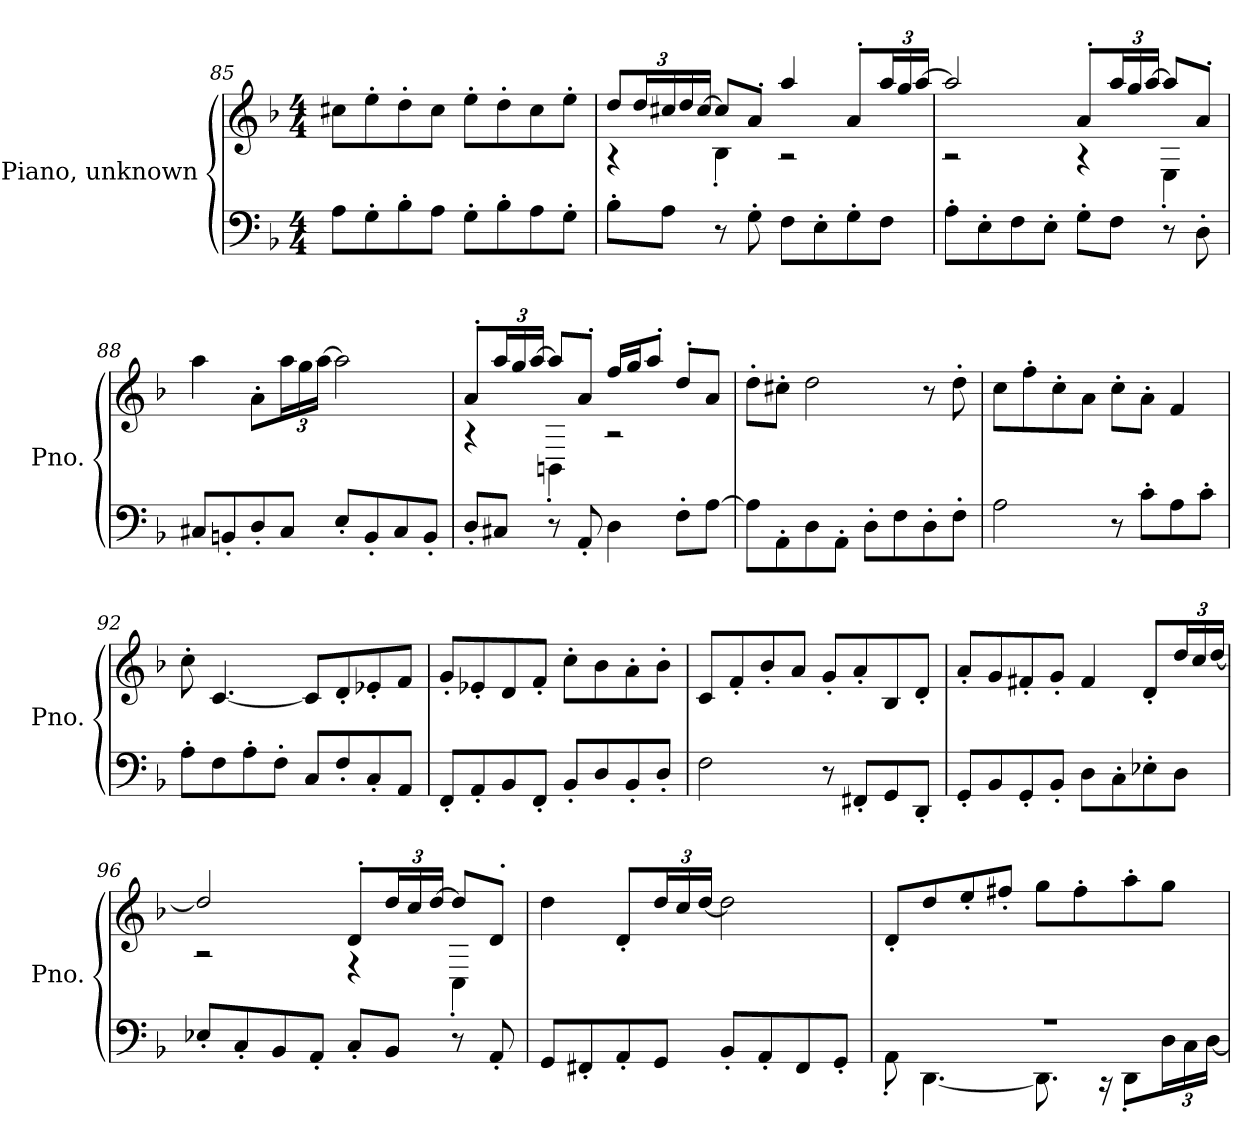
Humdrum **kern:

**kern	**kern
*part1	*part1
*staff2	*staff1
*I"Piano, unknown	*
*I'Pno.	*
*clefF4	*clefG2
*k[b-]	*k[b-]
*M4/4	*M4/4
=85	=85
8A\L	8cc#X\L
8G'\	8ee'\
8B-'\	8dd'\
8A\J	8cc#\J
8G'\L	8ee'\L
8B-'\	8dd'\
8A\	8cc#\
8G'\J	8ee'\J
=86	=86
*	*Xbrackettup
*	*^
8B-'\L	12dd/L	4r
.	24dd/L	.
8A\J	24cc#X/	.
.	24dd/	.
.	[24cc#/JJ	.
8r	8cc#/L]	4B-'\
8G'\	8a'/J	.
8F\L	4aa/	2r
8E'\	.	.
8G'\	8a'/L	.
8F\J	24aa/L	.
.	24gg/	.
.	[24aa/JJ	.
!!LO:LB:g=z	!!
=87	=87	=87
8A'\L	2aa/]	2r
8E'\	.	.
8F\	.	.
8E'\J	.	.
8G'\L	8a'/L	4r
8F\J	24aa/L	.
.	24gg/	.
.	[24aa/JJ	.
8r	8aa/L]	4E'\
8D'\	8a'/J	.
*	*v	*v
=88	=88
8C#X/L	4aa\
8BBn'/	.
8D'/	8a'\L
8C#/J	24aa\L
.	24gg\
.	[24aa\JJ
8E'/L	2aa\]
8BB'/	.
8C#/	.
8BB'/J	.
=89	=89
*	*^
8D'/L	8a'/L	4r
8C#X/J	24aa/L	.
.	24gg/	.
.	[24aa/JJ	.
8r	8aa/L]	4BBn'\
8AA'/	8a'/J	.
4D\	16ff/LL	2r
.	16gg/J	.
.	8aa'/J	.
8F'\L	8dd'/L	.
[8A\J	8a/J	.
*	*v	*v
=90	=90
8A\L]	8dd'\L
8AA'\	8cc#X'\J
8D\	2dd\
8AA'\J	.
8D'\L	.
8F\	.
8D'\	8r
8F'\J	8dd'\
!!LO:LB:g=z
=91	=91
2A\	8cc\L
.	8ff'\
.	8cc'\
.	8a\J
8r	8cc'\L
8c'\L	8a'\J
8A\	4f/
8c'\J	.
=92	=92
8A'\L	8cc'\
8F\	[4.c/
8A'\	.
8F'\J	.
8C/L	8c/L]
8F'/	8d'/
8C'/	8e-X'/
8AA/J	8f/J
=93	=93
8FF'/L	8g'/L
8AA'/	8e-X'/
8BB-/	8d/
8FF'/J	8f'/J
8BB-'/L	8cc'\L
8D/	8b-\
8BB-'/	8a'\
8D'/J	8b-'\J
=94	=94
2F\	8c/L
.	8f'/
.	8b-'/
.	8a/J
8r	8g'/L
8FF#X'/L	8a'/
8GG/	8B-/
8DD'/J	8d'/J
!!LO:LB:g=z
=95	=95
8GG'/L	8a'/L
8BB-/	8g/
8GG'/	8f#X'/
8BB-'/J	8g'/J
8D\L	4f#/
8C'\	.
8E-X'\	8d'/L
8D\J	24dd/L
.	24cc/
.	[24dd/JJ
=96	=96
*	*^
8E-X'/L	2dd/]	2r
8C'/	.	.
8BB-/	.	.
8AA'/J	.	.
8C'/L	8d'/L	4r
8BB-/J	24dd/L	.
.	24cc/	.
.	[24dd/JJ	.
8r	8dd/L]	4C'\
8AA'/	8d'/J	.
*	*v	*v
=97	=97
8GG/L	4dd\
8FF#X'/	.
8AA'/	8d'/L
8GG/J	24dd/L
.	24cc/
.	[24dd/JJ
8BB-'/L	2dd\]
8AA'/	.
8FF#/	.
8GG'/J	.
!!LO:LB:g=z
=98	=98
*^	*
1r	8AA'\	8d'/L
.	[4.DD\	8dd/
.	.	8ee'/
.	.	8ff#X'/J
.	8.DD\]	8gg\L
.	.	8ff#'\
.	16r	.
.	8DD'\L	8aa'\
*	*Xbrackettup	*
.	24D\L	8gg\J
.	24C\	.
.	[24D\JJ	.
*v	*v	*
=	=
*-	*-
